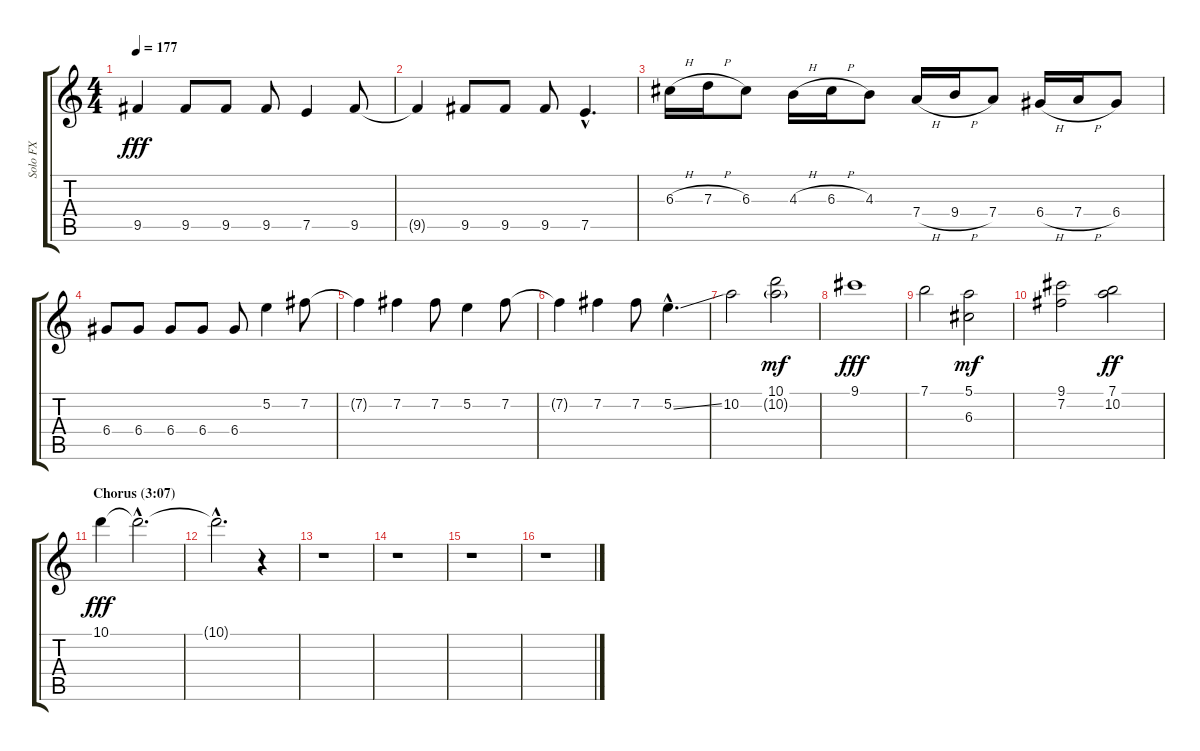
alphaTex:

\track ("Solo FX" "Solo FX") {instrument distortionguitar}
\staff {score tabs}
\tuning (E4 B3 G3 D3 A2 D2) {hide}
\ts (4 4)
\tempo 177
\clef g2
\ks c
9.5{t}.4{dy fff} 9.5.8 9.5.8 9.5.8 7.5.4 9.5.8 |
9.5{t}.4 9.5.8 9.5.8 9.5.8 7.5{hac}.4{d} |
6.3{h}.16 7.3{h}.16 6.3.8 4.3{h}.16 6.3{h}.16 4.3.8 7.4{h}.16 9.4{h}.16 7.4.8 6.4{h}.16 7.4{h}.16 6.4.8 |
6.4.8 6.4.8 6.4.8 6.4.8 6.4.8 5.2.4 7.2.8 |
7.2{t}.4 7.2.4 7.2.8 5.2.4 7.2.8 |
7.2{t}.4 7.2.4 7.2.8 5.2{ss hac}.4{d} |
10.2.2 (10.1 10.2{g}).2{dy mf} |
9.1.1{dy fff volume 13} |
7.1.2{volume 16} (5.1 6.3).2{dy mf} |
(9.1 7.2).2 (7.1 10.2).2{dy ff} |
\section ("" "Chorus (3:07)")
10.1.4{dy fff} 10.1{hac t}.2{d volume 0} |
10.1{hac t}.2{d} r.4 |
r.1 |
r.1 |
r.1 |
r.1
